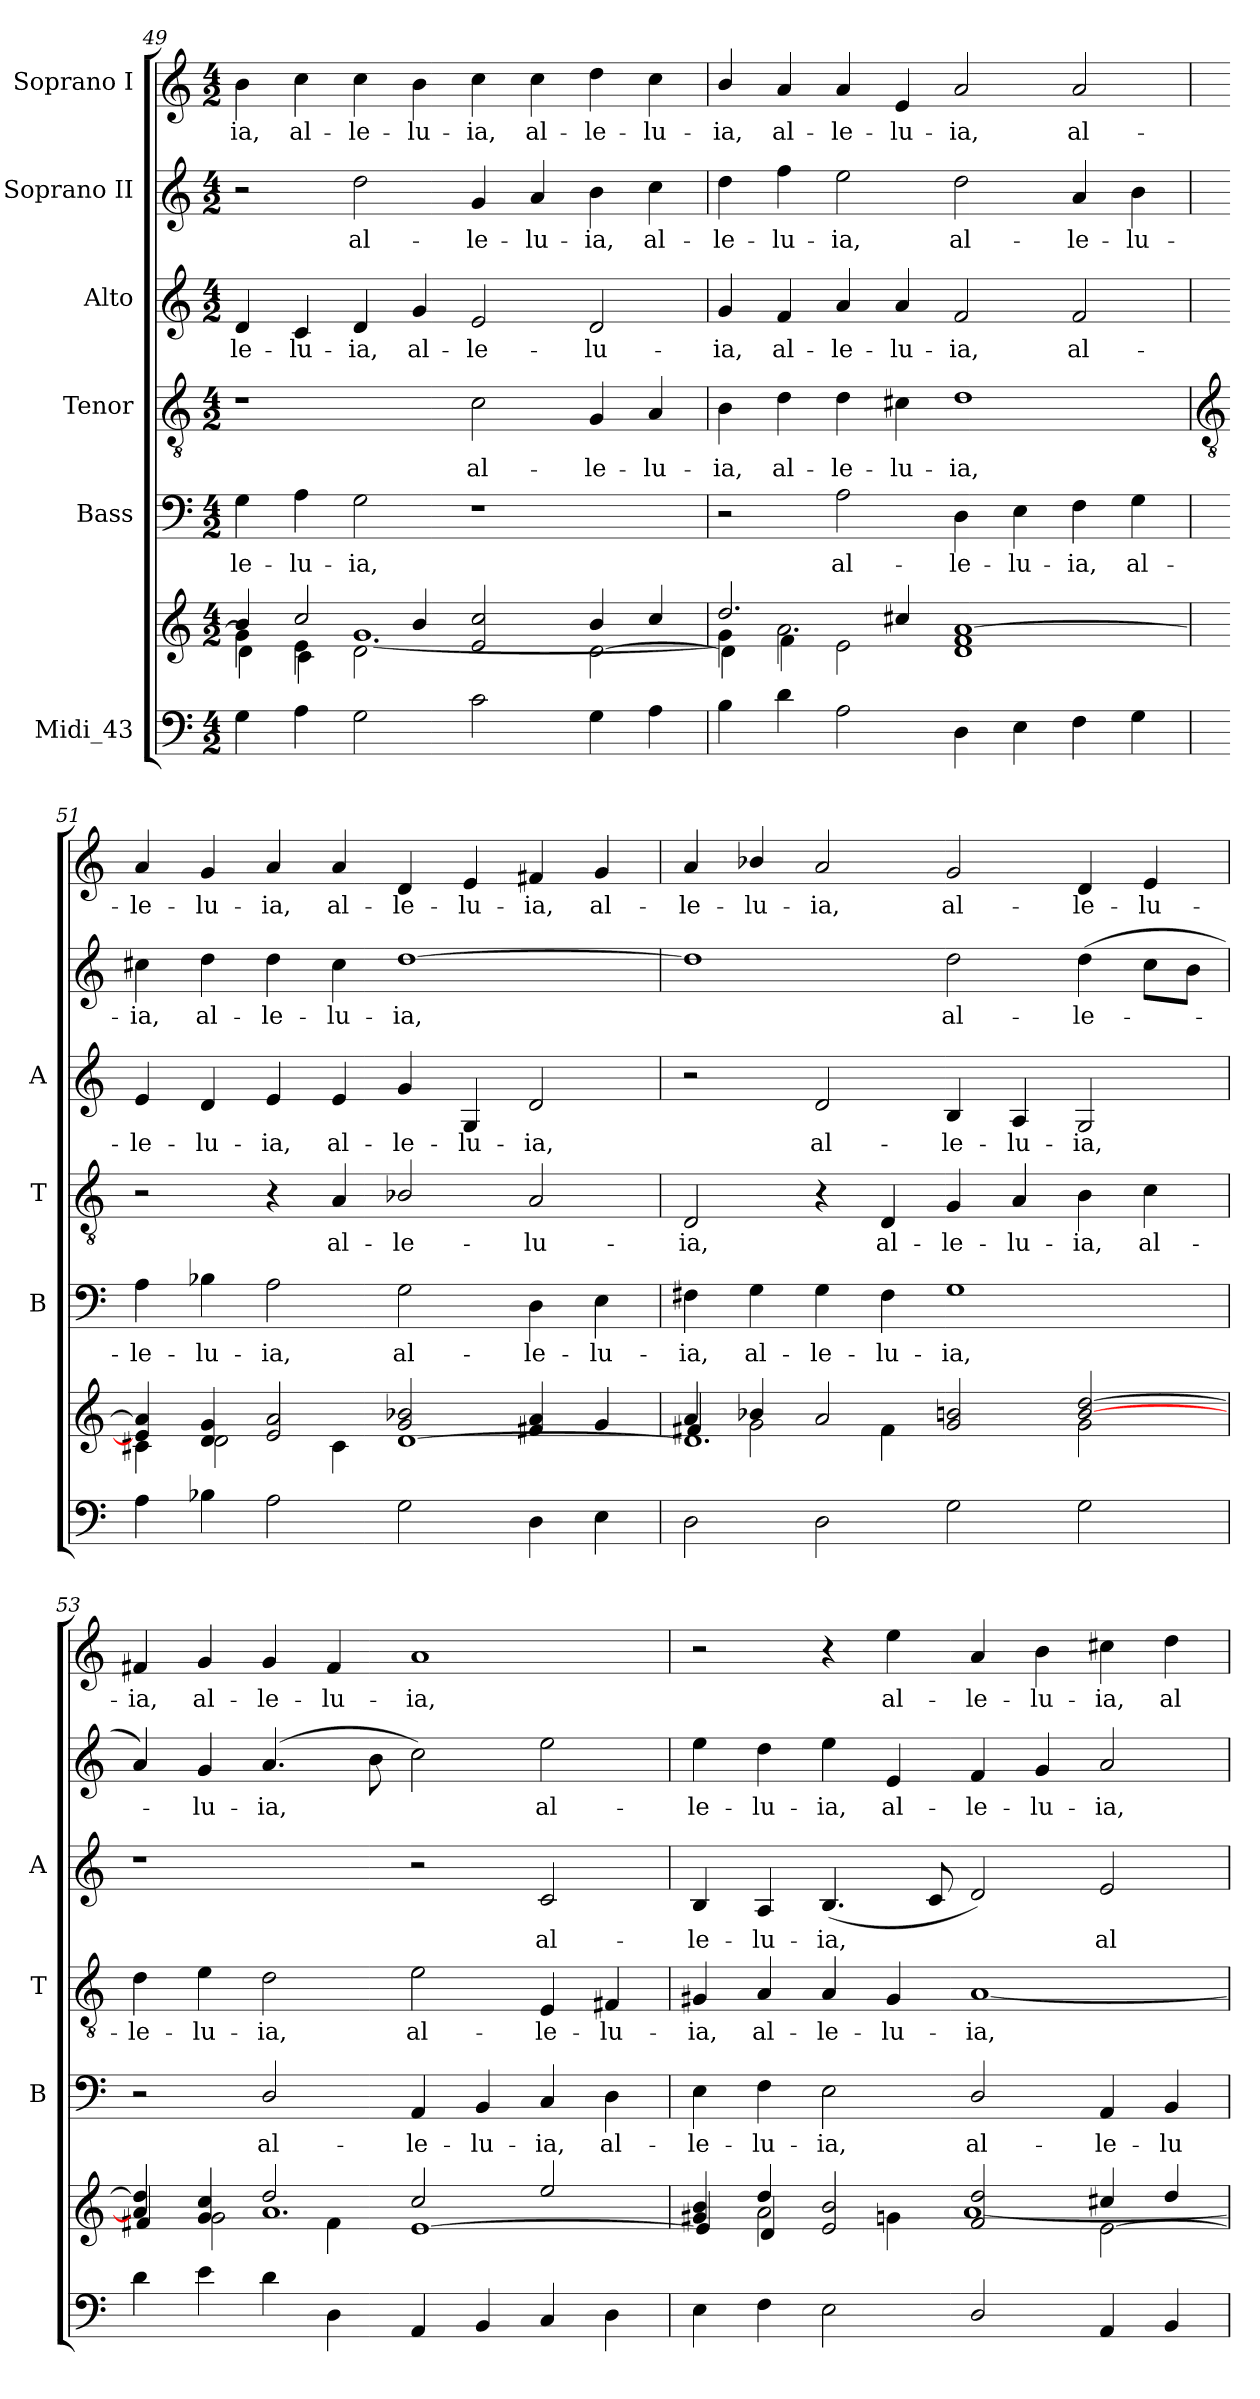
**kern	**kern	**kern	**text	**kern	**text	**kern	**text	**kern	**text	**kern	**text
*part6	*part6	*part5	*part5	*part4	*part4	*part3	*part3	*part2	*part2	*part1	*part1
*staff7	*staff6	*staff5	*staff5	*staff4	*staff4	*staff3	*staff3	*staff2	*staff2	*staff1	*staff1
*I"Midi_43	*	*I"Bass	*	*I"Tenor	*	*I"Alto	*	*I"Soprano II	*	*I"Soprano I	*
*	*	*I'B	*	*I'T	*	*I'A	*	*	*	*	*
*clefF4	*clefG2	*clefF4	*	*clefGv2	*	*clefG2	*	*clefG2	*	*clefG2	*
*k[]	*k[]	*k[]	*	*k[]	*	*k[]	*	*k[]	*	*k[]	*
*C:	*C:	*C:	*	*C:	*	*C:	*	*C:	*	*C:	*
*M4/2	*M4/2	*M4/2	*	*M4/2	*	*M4/2	*	*M4/2	*	*M4/2	*
=49	=49	=49	=49	=49	=49	=49	=49	=49	=49	=49	=49
*	*^	*	*	*	*	*	*	*	*	*	*
*	*	*^	*	*	*	*	*	*	*	*	*	*
!	!	!	!	!	!LO:LY:b	!	!	!	!LO:LY:b	!	!	!	!LO:LY:b
4G	4b/	4g]	4d\	4G	-le-	1r	.	4d	-le-	2r	.	4b	-ia,
!	!	!	!	!	!LO:LY:b	!	!	!	!LO:LY:b	!	!	!	!LO:LY:b
4A	2cc/	4e	4c\	4A	-lu-	.	.	4c	-lu-	.	.	4cc	al-
!	!	!	!	!	!LO:LY:b	!	!	!	!LO:LY:b	!	!LO:LY:b	!	!LO:LY:b
2G	.	[1.g\	2d\	2G	-ia,	.	.	4d	-ia,	2dd	al-	4cc	-le-
!	!	!	!	!	!	!	!	!	!LO:LY:b	!	!	!	!LO:LY:b
.	4b/	.	.	.	.	.	.	4g	al-	.	.	4b	-lu-
!	!	!	!	!	!	!	!LO:LY:b	!	!LO:LY:b	!	!LO:LY:b	!	!LO:LY:b
2c	2e/ 2cc/	.	2ryy	1r	.	2c	al-	2e	-le-	4g	-le-	4cc	-ia,
!	!	!	!	!	!	!	!	!	!	!	!LO:LY:b	!	!LO:LY:b
.	.	.	.	.	.	.	.	.	.	4a	-lu-	4cc	al-
!	!	!	!	!	!	!	!LO:LY:b	!	!LO:LY:b	!	!LO:LY:b	!	!LO:LY:b
4G	4b/	.	[2d\	.	.	4G	-le-	2d	-lu-	4b	-ia,	4dd	-le-
!	!	!	!	!	!	!	!LO:LY:b	!	!	!	!LO:LY:b	!	!LO:LY:b
4A	4cc/	.	.	.	.	4A	-lu-	.	.	4cc	al-	4cc	-lu-
=50	=50	=50	=50	=50	=50	=50	=50	=50	=50	=50	=50	=50	=50
!	!	!	!	!	!	!	!LO:LY:b	!	!LO:LY:b	!	!LO:LY:b	!	!LO:LY:b
4B	2.dd/	4g\]	4d\]	2r	.	4B	-ia,	4g	-ia,	4dd	-le-	4b/	-ia,
!	!	!	!	!	!	!	!LO:LY:b	!	!LO:LY:b	!	!LO:LY:b	!	!LO:LY:b
4d	.	2.a\	4f\	.	.	4d	al-	4f	al-	4ff	-lu-	4a	al-
!	!	!	!	!	!LO:LY:b	!	!LO:LY:b	!	!LO:LY:b	!	!LO:LY:b	!	!LO:LY:b
2A	.	.	2e\	2A	al-	4d	-le-	4a	-le-	2ee	-ia,	4a	-le-
!	!	!	!	!	!	!	!LO:LY:b	!	!LO:LY:b	!	!	!	!LO:LY:b
.	4cc#X/	.	.	.	.	4c#X	-lu-	4a	-lu-	.	.	4e	-lu-
!	!	!	!	!	!LO:LY:b	!	!LO:LY:b	!	!LO:LY:b	!	!LO:LY:b	!	!LO:LY:b
4D	[1a/	1ryy	1d\ 1f\	4D	-le-	1d	-ia,	2f	-ia,	2dd	al-	2a	-ia,
!	!	!	!	!	!LO:LY:b	!	!	!	!	!	!	!	!
4E	.	.	.	4E	-lu-	.	.	.	.	.	.	.	.
!	!	!	!	!	!LO:LY:b	!	!	!	!LO:LY:b	!	!LO:LY:b	!	!LO:LY:b
4F	.	.	.	4F	-ia,	.	.	2f	al-	4a	-le-	2a	al-
!	!	!	!	!	!LO:LY:b	!	!	!	!	!	!LO:LY:b	!	!
4G	.	.	.	4G	al-	.	.	.	.	4b	-lu-	.	.
!!LO:LB:g=z
=51	=51	=51	=51	=51	=51	=51	=51	=51	=51	=51	=51	=51	=51
*	*	*	*	*	*	*clefGv2	*	*	*	*	*	*	*
!	!	!	!	!	!LO:LY:b	!	!	!	!LO:LY:b	!	!LO:LY:b	!	!LO:LY:b
4A	4e/] 4a/]	0ryy	4c#X\	4A	-le-	2r	.	4e	-le-	4cc#X	-ia,	4a	-le-
!	!	!	!	!	!LO:LY:b	!	!	!	!LO:LY:b	!	!LO:LY:b	!	!LO:LY:b
4B-X	4d/ 4g/	.	2d\	4B-X	-lu-	.	.	4d	-lu-	4dd	al-	4g	-lu-
!	!	!	!	!	!LO:LY:b	!	!	!	!LO:LY:b	!	!LO:LY:b	!	!LO:LY:b
2A	2e/ 2a/	.	.	2A	-ia,	4r	.	4e	-ia,	4dd	-le-	4a	-ia,
!	!	!	!	!	!	!	!LO:LY:b	!	!LO:LY:b	!	!LO:LY:b	!	!LO:LY:b
.	.	.	4c#\	.	.	4A	al-	4e	al-	4cc#	-lu-	4a	al-
!	!	!	!	!	!LO:LY:b	!	!LO:LY:b	!	!LO:LY:b	!	!LO:LY:b	!	!LO:LY:b
2G	2g/ 2b-X/	.	[1d\	2G	al-	2B-X/	-le-	4g	-le-	[1dd	-ia,	4d	-le-
!	!	!	!	!	!	!	!	!	!LO:LY:b	!	!	!	!LO:LY:b
.	.	.	.	.	.	.	.	4G	-lu-	.	.	4e	-lu-
!	!	!	!	!	!LO:LY:b	!	!LO:LY:b	!	!LO:LY:b	!	!	!	!LO:LY:b
4D	4f#X/ 4a/	.	.	4D	-le-	2A	-lu-	2d	-ia,	.	.	4f#X	-ia,
!	!	!	!	!	!LO:LY:b	!	!	!	!	!	!	!	!LO:LY:b
4E	4g/	.	.	4E	-lu-	.	.	.	.	.	.	4g	al-
=52	=52	=52	=52	=52	=52	=52	=52	=52	=52	=52	=52	=52	=52
!	!	!	!	!	!LO:LY:b	!	!LO:LY:b	!	!	!	!	!	!LO:LY:b
2D	4a/	4f#X/	1.d\]	4F#X	-ia,	2D	-ia,	2r	.	1dd]	.	4a	-le-
!	!	!	!	!	!LO:LY:b	!	!	!	!	!	!	!	!LO:LY:b
.	4b-X/	2g\	.	4G	al-	.	.	.	.	.	.	4b-X/	-lu-
!	!	!	!	!	!LO:LY:b	!	!	!	!LO:LY:b	!	!	!	!LO:LY:b
2D	2a/	.	.	4G	-le-	4r	.	2d	al-	.	.	2a	-ia,
!	!	!	!	!	!LO:LY:b	!	!LO:LY:b	!	!	!	!	!	!
.	.	4f#\	.	4F#	-lu-	4D	al-	.	.	.	.	.	.
!	!	!	!	!	!LO:LY:b	!	!LO:LY:b	!	!LO:LY:b	!	!LO:LY:b	!	!LO:LY:b
2G	2g/ 2bn/	1ryy	.	1G	-ia,	4G	-le-	4B	-le-	2dd	al-	2g	al-
!	!	!	!	!	!	!	!LO:LY:b	!	!LO:LY:b	!	!	!	!
.	.	.	.	.	.	4A	-lu-	4A	-lu-	.	.	.	.
!	!	!	!	!	!	!	!LO:LY:b	!	!LO:LY:b	!	!LO:LY:b	!	!LO:LY:b
2G	[2b/ [2dd/	.	2g\	.	.	4B	-ia,	2G	-ia,	(>4dd	-le-	4d	-le-
!	!	!	!	!	!	!	!LO:LY:b	!	!	!	!	!	!LO:LY:b
.	.	.	.	.	.	4c	al-	.	.	8ccL	.	4e	-lu-
.	.	.	.	.	.	.	.	.	.	8bJ	.	.	.
=53	=53	=53	=53	=53	=53	=53	=53	=53	=53	=53	=53	=53	=53
!	!	!	!	!	!	!	!LO:LY:b	!	!	!	!	!	!LO:LY:b
4d	4a/] 4dd/]	2ryy	4f#X/	2r	.	4d	-le-	1r	.	4a)	.	4f#X	-ia,
!	!	!	!	!	!	!	!LO:LY:b	!	!	!	!LO:LY:b	!	!LO:LY:b
4e	4g/ 4cc/	.	2g\	.	.	4e	-lu-	.	.	4g	lu-	4g	al-
!	!	!	!	!	!LO:LY:b	!	!LO:LY:b	!	!	!	!LO:LY:b	!	!LO:LY:b
4d	2dd/	1.a\	.	2D/	al-	2d	-ia,	.	.	(>4.a	-ia,	4g	-le-
!	!	!	!	!	!	!	!	!	!	!	!	!	!LO:LY:b
4D	.	.	4f#\	.	.	.	.	.	.	.	.	4f#	-lu-
.	.	.	.	.	.	.	.	.	.	8b	.	.	.
!	!	!	!	!	!LO:LY:b	!	!LO:LY:b	!	!	!	!	!	!LO:LY:b
4AA	2cc/	.	[1e\	4AA	-le-	2e	al-	2r	.	2cc)	.	1a	-ia,
!	!	!	!	!	!LO:LY:b	!	!	!	!	!	!	!	!
4BB	.	.	.	4BB	-lu-	.	.	.	.	.	.	.	.
!	!	!	!	!	!LO:LY:b	!	!LO:LY:b	!	!LO:LY:b	!	!LO:LY:b	!	!
4C	2ee/	.	.	4C	-ia,	4E	-le-	2c	al-	2ee	al-	.	.
!	!	!	!	!	!LO:LY:b	!	!LO:LY:b	!	!	!	!	!	!
4D	.	.	.	4D	al-	4F#X	-lu-	.	.	.	.	.	.
=54	=54	=54	=54	=54	=54	=54	=54	=54	=54	=54	=54	=54	=54
!	!	!	!	!	!LO:LY:b	!	!LO:LY:b	!	!LO:LY:b	!	!LO:LY:b	!	!
4E	4g#X/ 4b/	4ryy	4e/]	4E	-le-	4G#X	-ia,	4B	-le-	4ee	-le-	2r	.
!	!	!	!	!	!LO:LY:b	!	!LO:LY:b	!	!LO:LY:b	!	!LO:LY:b	!	!
4F	4dd/	2a\	4d/	4F	-lu-	4A	al-	4A	-lu-	4dd	-lu-	.	.
!	!	!	!	!	!LO:LY:b	!	!LO:LY:b	!	!LO:LY:b	!	!LO:LY:b	!	!
2E	2e/ 2b/	.	2ryy	2E	-ia,	4A	-le-	(<4.B	-ia,	4ee	-ia,	4r	.
!	!	!	!	!	!	!	!LO:LY:b	!	!	!	!LO:LY:b	!	!LO:LY:b
.	.	4g\	.	.	.	4G#	-lu-	.	.	4e	al-	4ee	al-
.	.	.	.	.	.	.	.	8c	.	.	.	.	.
!	!	!	!	!	!LO:LY:b	!	!LO:LY:b	!	!	!	!LO:LY:b	!	!LO:LY:b
2D/	2f/ 2dd/	[1a\	2ryy	2D/	al-	[1A	-ia,	2d)	.	4f	-le-	4a	-le-
!	!	!	!	!	!	!	!	!	!	!	!LO:LY:b	!	!LO:LY:b
.	.	.	.	.	.	.	.	.	.	4g	-lu-	4b	-lu-
!	!	!	!	!	!LO:LY:b	!	!	!	!LO:LY:b	!	!LO:LY:b	!	!LO:LY:b
4AA	4cc#X/	.	[2e\	4AA	-le-	.	.	2e	al-	2a	-ia,	4cc#X	-ia,
!	!	!	!	!	!LO:LY:b	!	!	!	!	!	!	!	!LO:LY:b
4BB	4dd/	.	.	4BB	-lu-	.	.	.	.	.	.	4dd	al-
*	*v	*v	*v	*	*	*	*	*	*	*	*	*	*
=	=	=	=	=	=	=	=	=	=	=	=
*-	*-	*-	*-	*-	*-	*-	*-	*-	*-	*-	*-
